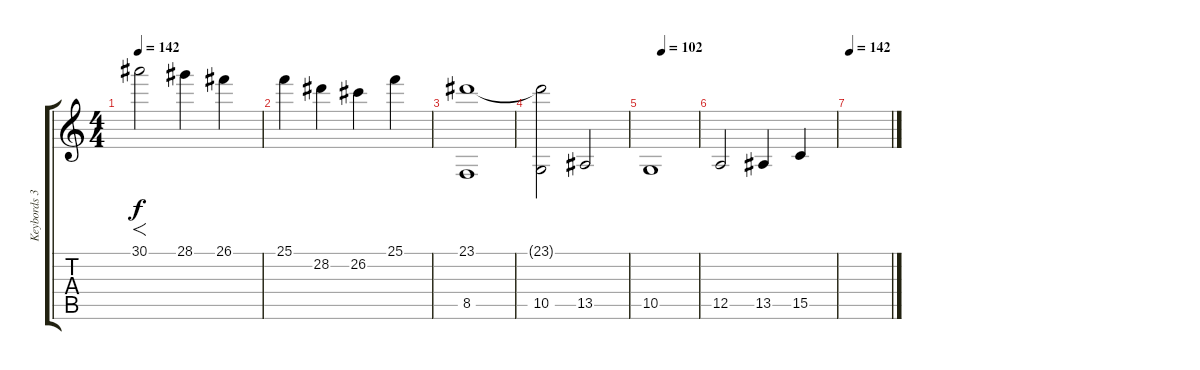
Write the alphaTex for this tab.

\track ("Keybords 3" "Keybords 3") {instrument brasssection}
\staff {score tabs}
\tuning (E4 B3 G3 D3 A2 E2) {hide}
\ts (4 4)
\tempo 142
\clef g2
\ks c
30.1.2{f dy f volume 14 instrument piccolo} 28.1.4 26.1.4 |
25.1.4 28.2.4 26.2.4 25.1.4 |
(23.1 8.5).1{volume 6} |
(23.1{t} 10.5).2 13.5.2{volume 12 instrument brasssection} |
\tempo (102 0.25)
10.5.1 |
12.5.2 13.5.4 15.5.4 |
\tempo 142
